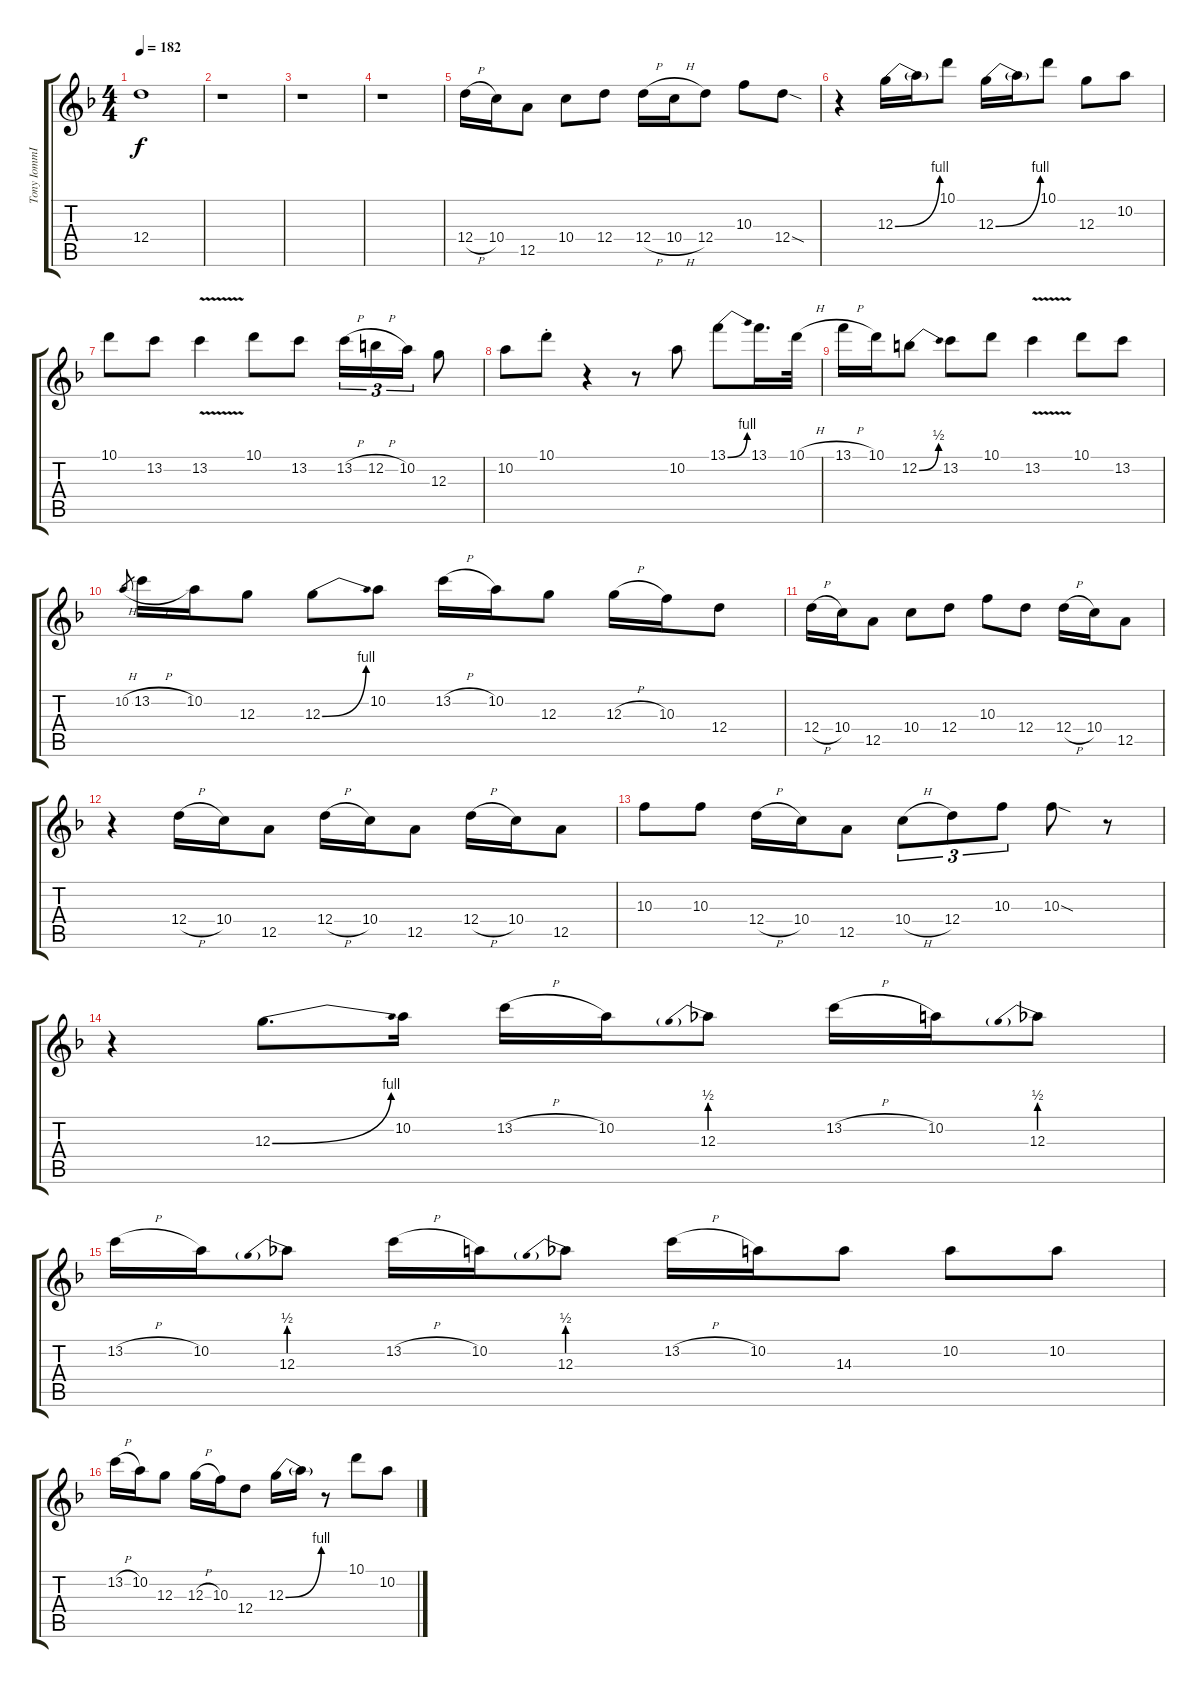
\track ("Tony IommI Distortion (Rhythm I)" "Tony IommI") {instrument overdrivenguitar}
\staff {score tabs}
\tuning (E4 B3 G3 D3 A2 E2) {hide}
\ts (4 4)
\tempo 182
\clef g2
\ks f
12.4{t}.1{dy f} |
r.1 |
r.1 |
r.1 |
12.4{h}.16 10.4.16 12.5.8 10.4.8 12.4.8 12.4{h}.16 10.4{h}.16 12.4.8 10.3.8 12.4{sod}.8 |
r.4 12.3{be (bend 0 0 60 4)}.16 12.3{t}.16 10.1.8 12.3{be (bend 0 0 60 4)}.16 12.3{t}.16 10.1.8 12.3.8 10.2.8 |
10.1.8 13.2.8 13.2{v}.4 10.1.8 13.2.8 13.2{h}.16{tu (3 2)} 12.2{h}.16{tu (3 2)} 10.2.16{tu (3 2)} 12.3.8 |
10.2.8 10.1{st}.8 r.4 r.8 10.2.8 13.1{be (bend 0 0 60 4)}.8 13.1.16{d} 10.1{h}.32 |
13.1{h}.16 10.1.16 12.2{be (bend 0 0 60 2)}.8 13.2.8 10.1.8 13.2{v}.4 10.1.8 13.2.8 |
10.2{h}.8{gr} 13.2{h}.16 10.2.16 12.3.8 12.3{be (bend 0 0 60 4)}.8 10.2.8 13.2{h}.16 10.2.16 12.3.8 12.3{h}.16 10.3.16 12.4.8 |
12.4{h}.16 10.4.16 12.5.8 10.4.8 12.4.8 10.3.8 12.4.8 12.4{h}.16 10.4.16 12.5.8 |
r.4 12.4{h}.16 10.4.16 12.5.8 12.4{h}.16 10.4.16 12.5.8 12.4{h}.16 10.4.16 12.5.8 |
10.3.8 10.3.8 12.4{h}.16 10.4.16 12.5.8 10.4{h}.8{tu (3 2)} 12.4.8{tu (3 2)} 10.3.8{tu (3 2)} 10.3{sod}.8 r.8 |
r.4 12.3{be (bend 0 0 60 4)}.8{d} 10.2.16 13.2{h}.16 10.2.16 12.3{be (prebend 0 2 60 2)}.8 13.2{h}.16 10.2.16 12.3{be (prebend 0 2 60 2)}.8 |
13.2{h}.16 10.2.16 12.3{be (prebend 0 2 60 2)}.8 13.2{h}.16 10.2.16 12.3{be (prebend 0 2 60 2)}.8 13.2{h}.16 10.2.16 14.3.8 10.2.8 10.2.8 |
13.2{h}.16 10.2.16 12.3.8 12.3{h}.16 10.3.16 12.4.8 12.3{be (bend 0 0 60 4)}.16 12.3{t}.16 r.8 10.1.8 10.2.8
